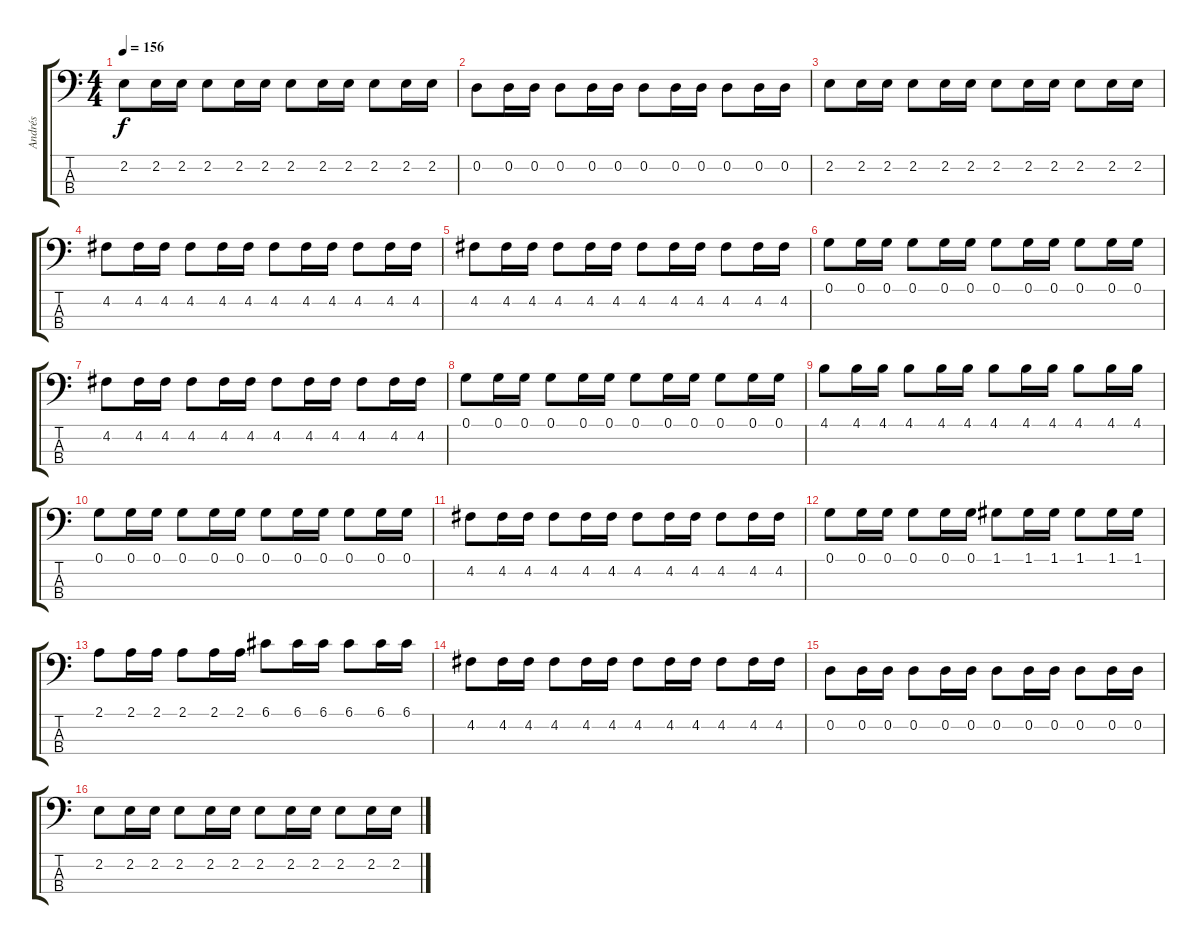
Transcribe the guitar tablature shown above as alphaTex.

\track ("Andrés" "Andrés") {instrument electricbassfinger}
\staff {score tabs}
\tuning (G2 D2 A1 E1) {hide}
\ts (4 4)
\tempo 156
\clef f4
\ks c
2.2.8{dy f} 2.2.16 2.2.16 2.2.8 2.2.16 2.2.16 2.2.8 2.2.16 2.2.16 2.2.8 2.2.16 2.2.16 |
0.2.8 0.2.16 0.2.16 0.2.8 0.2.16 0.2.16 0.2.8 0.2.16 0.2.16 0.2.8 0.2.16 0.2.16 |
2.2.8 2.2.16 2.2.16 2.2.8 2.2.16 2.2.16 2.2.8 2.2.16 2.2.16 2.2.8 2.2.16 2.2.16 |
4.2.8 4.2.16 4.2.16 4.2.8 4.2.16 4.2.16 4.2.8 4.2.16 4.2.16 4.2.8 4.2.16 4.2.16 |
4.2.8 4.2.16 4.2.16 4.2.8 4.2.16 4.2.16 4.2.8 4.2.16 4.2.16 4.2.8 4.2.16 4.2.16 |
0.1.8 0.1.16 0.1.16 0.1.8 0.1.16 0.1.16 0.1.8 0.1.16 0.1.16 0.1.8 0.1.16 0.1.16 |
4.2.8 4.2.16 4.2.16 4.2.8 4.2.16 4.2.16 4.2.8 4.2.16 4.2.16 4.2.8 4.2.16 4.2.16 |
0.1.8 0.1.16 0.1.16 0.1.8 0.1.16 0.1.16 0.1.8 0.1.16 0.1.16 0.1.8 0.1.16 0.1.16 |
4.1.8 4.1.16 4.1.16 4.1.8 4.1.16 4.1.16 4.1.8 4.1.16 4.1.16 4.1.8 4.1.16 4.1.16 |
0.1.8 0.1.16 0.1.16 0.1.8 0.1.16 0.1.16 0.1.8 0.1.16 0.1.16 0.1.8 0.1.16 0.1.16 |
4.2.8 4.2.16 4.2.16 4.2.8 4.2.16 4.2.16 4.2.8 4.2.16 4.2.16 4.2.8 4.2.16 4.2.16 |
0.1.8 0.1.16 0.1.16 0.1.8 0.1.16 0.1.16 1.1.8 1.1.16 1.1.16 1.1.8 1.1.16 1.1.16 |
2.1.8 2.1.16 2.1.16 2.1.8 2.1.16 2.1.16 6.1.8 6.1.16 6.1.16 6.1.8 6.1.16 6.1.16 |
4.2.8 4.2.16 4.2.16 4.2.8 4.2.16 4.2.16 4.2.8 4.2.16 4.2.16 4.2.8 4.2.16 4.2.16 |
0.2.8 0.2.16 0.2.16 0.2.8 0.2.16 0.2.16 0.2.8 0.2.16 0.2.16 0.2.8 0.2.16 0.2.16 |
2.2.8 2.2.16 2.2.16 2.2.8 2.2.16 2.2.16 2.2.8 2.2.16 2.2.16 2.2.8 2.2.16 2.2.16
